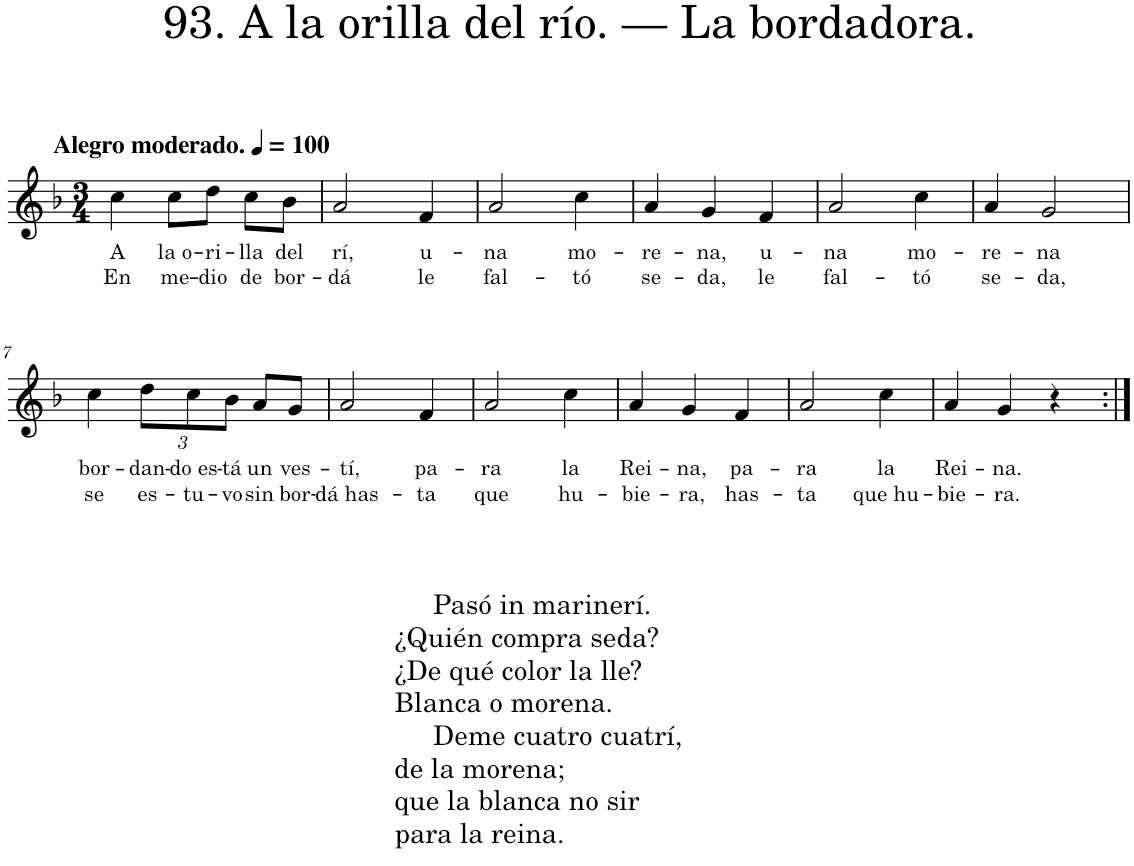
**kern	**text	**text
*part1	*part1	*part1
*staff1	*staff1	*staff1
*I"Piano	*	*
*I'Pno.	*	*
*clefG2	*	*
*k[b-]	*	*
*M3/4	*	*
*MM100	*	*
=1	=1	=1
!LO:TX:a:B:t=Alegro moderado.	!	!
!	!LO:LY:b	!LO:LY:b
4cc\	A	En
!	!LO:LY:b	!LO:LY:b
8cc\L	la o-	me-
!	!LO:LY:b	!LO:LY:b
8dd\J	-ri-	-dio
!	!LO:LY:b	!LO:LY:b
8cc\L	-lla	de
!	!LO:LY:b	!LO:LY:b
8b-\J	del	bor-
=2	=2	=2
!	!LO:LY:b	!LO:LY:b
2a/	rí,	-dá
!	!LO:LY:b	!LO:LY:b
4f/	u-	le
=3	=3	=3
!	!LO:LY:b	!LO:LY:b
2a/	-na	fal-
!	!LO:LY:b	!LO:LY:b
4cc\	mo-	-tó
=4	=4	=4
!	!LO:LY:b	!LO:LY:b
4a/	-re-	se-
!	!LO:LY:b	!LO:LY:b
4g/	-na,	-da,
!	!LO:LY:b	!LO:LY:b
4f/	u-	le
=5	=5	=5
!	!LO:LY:b	!LO:LY:b
2a/	-na	fal-
!	!LO:LY:b	!LO:LY:b
4cc\	mo-	-tó
=6	=6	=6
!	!LO:LY:b	!LO:LY:b
4a/	-re-	se-
!	!LO:LY:b	!LO:LY:b
2g/	-na	-da,
!!LO:LB:g=z
=7	=7	=7
!	!LO:LY:b	!LO:LY:b
4cc\	bor-	se
*Xbrackettup	*	*
!	!LO:LY:b	!LO:LY:b
12dd\L	-dan-	es-
!	!LO:LY:b	!LO:LY:b
12cc\	-do es-	-tu-
!	!LO:LY:b	!LO:LY:b
12b-\J	-tá	-vo
!	!LO:LY:b	!LO:LY:b
8a/L	un	sin
!	!LO:LY:b	!LO:LY:b
8g/J	ves-	bor-
=8	=8	=8
!LO:TX:b:t=Pasó in marinerí.	!	!
!LO:TX:b:t=¿Quién compra seda?	!	!
!LO:TX:b:t=¿De qué color la lle?	!	!
!LO:TX:b:t=Blanca o morena.	!	!
!LO:TX:b:t=Deme cuatro cuatrí,	!	!
!LO:TX:b:t=de la morena;	!	!
!LO:TX:b:t=que la blanca no sir	!	!
!LO:TX:b:t=para la reina.	!	!
!	!LO:LY:b	!LO:LY:b
2a/	-tí,	-dá has-
!	!LO:LY:b	!LO:LY:b
4f/	pa-	-ta
=9	=9	=9
!	!LO:LY:b	!LO:LY:b
2a/	-ra	que
!	!LO:LY:b	!LO:LY:b
4cc\	la	hu-
=10	=10	=10
!	!LO:LY:b	!LO:LY:b
4a/	Rei-	-bie-
!	!LO:LY:b	!LO:LY:b
4g/	-na,	-ra,
!	!LO:LY:b	!LO:LY:b
4f/	pa-	has-
=11	=11	=11
!	!LO:LY:b	!LO:LY:b
2a/	-ra	-ta
!	!LO:LY:b	!LO:LY:b
4cc\	la	que hu-
=12	=12	=12
!	!LO:LY:b	!LO:LY:b
4a/	Rei-	-bie-
!	!LO:LY:b	!LO:LY:b
4g/	-na.	-ra.
4r	.	.
=:|!	=:|!	=:|!
*-	*-	*-
